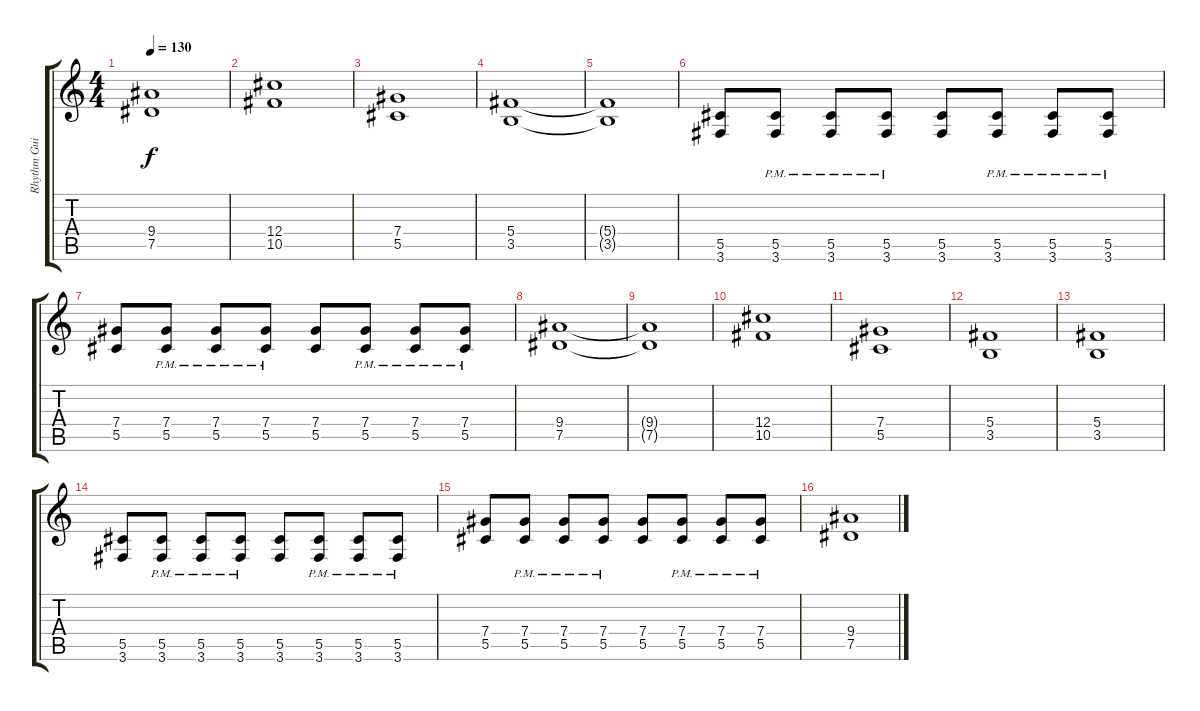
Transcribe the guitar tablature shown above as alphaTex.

\track ("Rhythm Guitar" "Rhythm Gui") {instrument distortionguitar}
\staff {score tabs}
\tuning (Eb4 Bb3 Gb3 Db3 Ab2 Eb2) {hide}
\ts (4 4)
\tempo 130
\clef g2
\ks c
(9.4{t} 7.5{t}).1{dy f} |
(12.4 10.5).1 |
(7.4 5.5).1 |
(5.4 3.5).1 |
(5.4{t} 3.5{t}).1 |
(5.5 3.6).8 (5.5{pm} 3.6{pm}).8 (5.5{pm} 3.6{pm}).8 (5.5{pm} 3.6{pm}).8 (5.5 3.6).8 (5.5{pm} 3.6{pm}).8 (5.5{pm} 3.6{pm}).8 (5.5{pm} 3.6{pm}).8 |
(7.4 5.5).8 (7.4{pm} 5.5{pm}).8 (7.4{pm} 5.5{pm}).8 (7.4{pm} 5.5{pm}).8 (7.4 5.5).8 (7.4{pm} 5.5{pm}).8 (7.4{pm} 5.5{pm}).8 (7.4{pm} 5.5{pm}).8 |
(9.4 7.5).1 |
(9.4{t} 7.5{t}).1 |
(12.4 10.5).1{volume 10} |
(7.4 5.5).1 |
(5.4 3.5).1 |
(5.4 3.5).1 |
(5.5 3.6).8{volume 8} (5.5{pm} 3.6{pm}).8 (5.5{pm} 3.6{pm}).8 (5.5{pm} 3.6{pm}).8 (5.5 3.6).8 (5.5{pm} 3.6{pm}).8 (5.5{pm} 3.6{pm}).8 (5.5{pm} 3.6{pm}).8 |
(7.4 5.5).8 (7.4{pm} 5.5{pm}).8 (7.4{pm} 5.5{pm}).8 (7.4{pm} 5.5{pm}).8 (7.4 5.5).8 (7.4{pm} 5.5{pm}).8 (7.4{pm} 5.5{pm}).8 (7.4{pm} 5.5{pm}).8 |
(9.4 7.5).1
